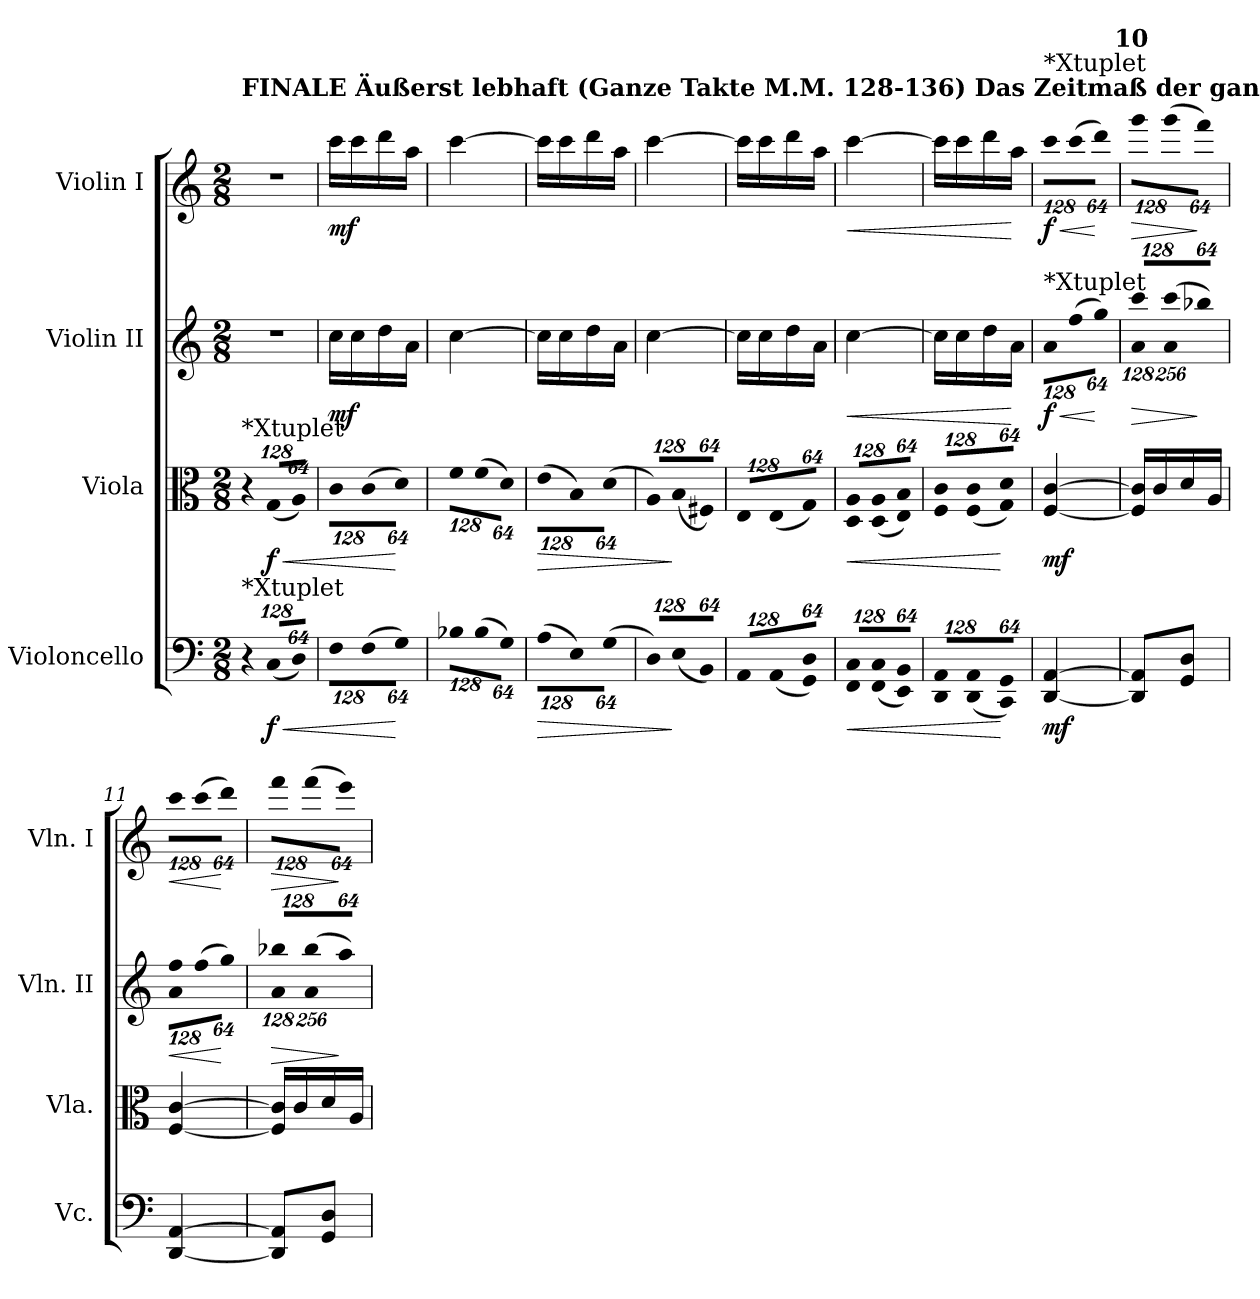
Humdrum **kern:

**kern	**dynam	**kern	**dynam	**kern	**dynam	**kern	**dynam
*part4	*part4	*part3	*part3	*part2	*part2	*part1	*part1
*staff4	*staff4	*staff3	*staff3	*staff2	*staff2	*staff1	*staff1
*I"Violoncello	*	*I"Viola	*	*I"Violin II	*	*I"Violin I	*
*I'Vc.	*	*I'Vla.	*	*I'Vln. II	*	*I'Vln. I	*
!!LO:PB:g=z
*clefF4	*	*clefC3	*	*clefG2	*	*clefG2	*
*k[]	*	*k[]	*	*k[]	*	*k[]	*
*C:	*	*C:	*	*C:	*	*C:	*
*M2/8	*	*M2/8	*	*M2/8	*	*M2/8	*
*MM120	*	*MM120	*	*MM120	*	*MM120	*
*Xbrackettup	*	*	*	*	*	*	*
=1	=1	=1	=1	=1	=1	=1	=1
!LO:N:vis=8	!	!	!	!	!	!	!
*	*	*Xbrackettup	*	*	*	*	*
!	!	!	!	!	!	!LO:TX:a:B:t=FINALE Äußerst lebhaft (Ganze Takte M.M. 128-136) Das Zeitmaß der ganzen Takte ist ohne Rücksicht auf die Taktvorschrift stets das Gleiche. Also q immer gleich q. !	!
!	!	!LO:TX:a:t=*Xtuplet	!	!	!	!	!
!LO:TX:a:t=*Xtuplet	!	!	!	!	!	!	!
!	!	!LO:N:vis=8	!	!LO:N:vis=1	!	!LO:N:vis=1	!
1024%85r	.	1024%85r	.	4r	.	4r	.
!LO:N:vis=8	!LO:HP:b	!LO:N:vis=8	!LO:HP:b	!	!	!	!
(1024%85Ci/L	< f	(1024%85Gi/L	< f	.	.	.	.
!LO:N:vis=8	!	!LO:N:vis=8	!	!	!	!	!
512%43Di/J)	.	512%43Ai/J)	.	.	.	.	.
=2	=2	=2	=2	=2	=2	=2	=2
!LO:N:vis=8	!	!LO:N:vis=8	!	!	!	!	!
1024%85Fi\L	.	1024%85ci\L	.	16cci\LL	mf	16ccci\LL	mf
.	.	.	.	16cci\	.	16ccci\	.
!LO:N:vis=8	!	!LO:N:vis=8	!	!	!	!	!
(1024%85Fi\	.	(1024%85ci\	.	.	.	.	.
.	.	.	.	16ddi\	.	16dddi\	.
!LO:N:vis=8	!	!LO:N:vis=8	!	!	!	!	!
512%43Gi\J)	[	512%43di\J)	[	.	.	.	.
.	.	.	.	16ai\JJ	.	16aai\JJ	.
=3	=3	=3	=3	=3	=3	=3	=3
!LO:N:vis=8	!	!LO:N:vis=8	!	!	!	!	!
1024%85B-Xi\L	.	1024%85fi\L	.	[>4cci\	.	[>4ccci\	.
!LO:N:vis=8	!	!LO:N:vis=8	!	!	!	!	!
(1024%85B-i\	.	(1024%85fi\	.	.	.	.	.
!LO:N:vis=8	!	!LO:N:vis=8	!	!	!	!	!
512%43Gi\J)	.	512%43di\J)	.	.	.	.	.
=4	=4	=4	=4	=4	=4	=4	=4
!LO:N:vis=8	!LO:HP:b	!LO:N:vis=8	!LO:HP:b	!	!	!	!
(1024%85Ai\L	>	(1024%85ei\L	>	16cci\LL]	.	16ccci\LL]	.
.	.	.	.	16cci\	.	16ccci\	.
!LO:N:vis=8	!	!LO:N:vis=8	!	!	!	!	!
1024%85Ei\)	.	1024%85Bi\)	.	.	.	.	.
.	.	.	.	16ddi\	.	16dddi\	.
!LO:N:vis=8	!	!LO:N:vis=8	!	!	!	!	!
(512%43Gi\J	.	(512%43di\J	.	.	.	.	.
.	.	.	.	16ai\JJ	.	16aai\JJ	.
=5	=5	=5	=5	=5	=5	=5	=5
!LO:N:vis=8	!	!LO:N:vis=8	!	!	!	!	!
1024%85Di/L)	.	1024%85Ai/L)	.	[>4cci\	.	[>4ccci\	.
!LO:N:vis=8	!	!LO:N:vis=8	!	!	!	!	!
(1024%85Ei/	]	(1024%85Bi/	]	.	.	.	.
!LO:N:vis=8	!	!LO:N:vis=8	!	!	!	!	!
512%43BBi/J)	.	512%43F#Xi/J)	.	.	.	.	.
=6	=6	=6	=6	=6	=6	=6	=6
!LO:N:vis=8	!	!LO:N:vis=8	!	!	!	!	!
1024%85AAi/L	.	1024%85Ei/L	.	16cci\LL]	.	16ccci\LL]	.
.	.	.	.	16cci\	.	16ccci\	.
!LO:N:vis=8	!	!LO:N:vis=8	!	!	!	!	!
(1024%85AAi/	.	(1024%85Ei/	.	.	.	.	.
.	.	.	.	16ddi\	.	16dddi\	.
!LO:N:vis=8	!	!LO:N:vis=8	!	!	!	!	!
512%43GGi/ 512%43DiJ)	.	512%43Gi/J)	.	.	.	.	.
.	.	.	.	16ai\JJ	.	16aai\JJ	.
=7	=7	=7	=7	=7	=7	=7	=7
!LO:N:vis=8	!LO:HP:b	!LO:N:vis=8	!LO:HP:b	!	!LO:HP:b	!	!LO:HP:b
1024%85FFi/ 1024%85CiL	<	1024%85Di/ 1024%85AiL	<	[>4cci\	<	[>4ccci\	<
!LO:N:vis=8	!	!LO:N:vis=8	!	!	!	!	!
(1024%85FFi/ 1024%85Ci	.	(1024%85Di/ 1024%85Ai	.	.	.	.	.
!LO:N:vis=8	!	!LO:N:vis=8	!	!	!	!	!
512%43EEi/ 512%43BBiJ)	.	512%43Ei/ 512%43BiJ)	.	.	.	.	.
=8	=8	=8	=8	=8	=8	=8	=8
!LO:N:vis=8	!	!LO:N:vis=8	!	!	!	!	!
1024%85DDi/ 1024%85AAiL	.	1024%85Fi/ 1024%85ciL	.	16cci\LL]	.	16ccci\LL]	.
.	.	.	.	16cci\	.	16ccci\	.
!LO:N:vis=8	!	!LO:N:vis=8	!	!	!	!	!
(1024%85DDi/ 1024%85AAi	.	(1024%85Fi/ 1024%85ci	.	.	.	.	.
.	.	.	.	16ddi\	.	16dddi\	.
!LO:N:vis=8	!	!LO:N:vis=8	!	!	!	!	!
512%43CCi/ 512%43GGiJ)	[	512%43Gi/ 512%43diJ)	[	.	.	.	.
.	.	.	.	16ai\JJ	[	16aai\JJ	[
!!LO:LB:g=z
=9	=9	=9	=9	=9	=9	=9	=9
*	*	*	*	*Xbrackettup	*	*	*
!	!	!	!	!LO:N:vis=8	!LO:HP:b	!	!
*	*	*	*	*	*	*Xbrackettup	*
!	!	!	!	!	!	!LO:TX:a:t=*Xtuplet	!
!	!	!	!	!LO:TX:a:t=*Xtuplet	!	!	!
!	!	!	!	!	!	!LO:N:vis=8	!LO:HP:b
[<4DDi/ [>4AAi	mf	[<4Fi/ [>4ci	mf	1024%85ai\L	< f	1024%85ccci\L	< f
!	!	!	!	!LO:N:vis=8	!	!LO:N:vis=8	!
.	.	.	.	(1024%85ffi\	.	(1024%85ccci\	.
!	!	!	!	!LO:N:vis=8	!	!LO:N:vis=8	!
.	.	.	.	512%43ggi\J)	[	512%43dddi\J)	[
=10	=10	=10	=10	=10	=10	=10	=10
*	*	*	*	*^	*	*	*
!	!	!	!	!	!	!	!LO:TX:a:B:cj:t=10	!
!	!	!	!	!LO:N:vis=8	!LO:N:vis=8	!LO:HP:b	!LO:N:vis=8	!LO:HP:b
8DDi/] 8AAi]L	.	16Fi/] 16ci]LL	.	1024%85ccci/L	1024%85ai\	>	1024%85gggi\L	>
.	.	16ci/	.	.	.	.	.	.
!	!	!	!	!LO:N:vis=8	!LO:N:vis=4	!	!LO:N:vis=8	!
.	.	.	.	(1024%85ccci/	1024%171ai\	.	(1024%85gggi\	.
8GGi/ 8DiJ	.	16di/	.	.	.	.	.	.
!	!	!	!	!LO:N:vis=8	!	!	!LO:N:vis=8	!
.	.	.	.	512%43bb-Xi/J)	.	]	512%43fffi\J)	]
.	.	16Ai/JJ	.	.	.	.	.	.
*	*	*	*	*v	*v	*	*	*
=11	=11	=11	=11	=11	=11	=11	=11
!	!	!	!	!LO:N:vis=8	!LO:HP:b	!LO:N:vis=8	!LO:HP:b
[<4DDi/ [>4AAi	.	[<4Fi/ [>4ci	.	1024%85ai\ 1024%85ffiL	<	1024%85ccci\L	<
!	!	!	!	!LO:N:vis=8	!	!LO:N:vis=8	!
.	.	.	.	(1024%85ffi\	.	(1024%85ccci\	.
!	!	!	!	!LO:N:vis=8	!	!LO:N:vis=8	!
.	.	.	.	512%43ggi\J)	[	512%43dddi\J)	[
=12	=12	=12	=12	=12	=12	=12	=12
*	*	*	*	*^	*	*	*
!	!	!	!	!LO:N:vis=8	!LO:N:vis=8	!LO:HP:b	!LO:N:vis=8	!LO:HP:b
8DDi/] 8AAi]L	.	16Fi/] 16ci]LL	.	1024%85bb-Xi/L	1024%85ai\	>	1024%85fffi\L	>
.	.	16ci/	.	.	.	.	.	.
!	!	!	!	!LO:N:vis=8	!LO:N:vis=4	!	!LO:N:vis=8	!
.	.	.	.	(1024%85bb-i/	1024%171ai\	.	(1024%85fffi\	.
8GGi/ 8DiJ	.	16di/	.	.	.	.	.	.
!	!	!	!	!LO:N:vis=8	!	!	!LO:N:vis=8	!
.	.	.	.	512%43aai/J)	.	]	512%43eeei\J)	]
.	.	16Ai/JJ	.	.	.	.	.	.
*	*	*	*	*v	*v	*	*	*
=	=	=	=	=	=	=	=
*-	*-	*-	*-	*-	*-	*-	*-
